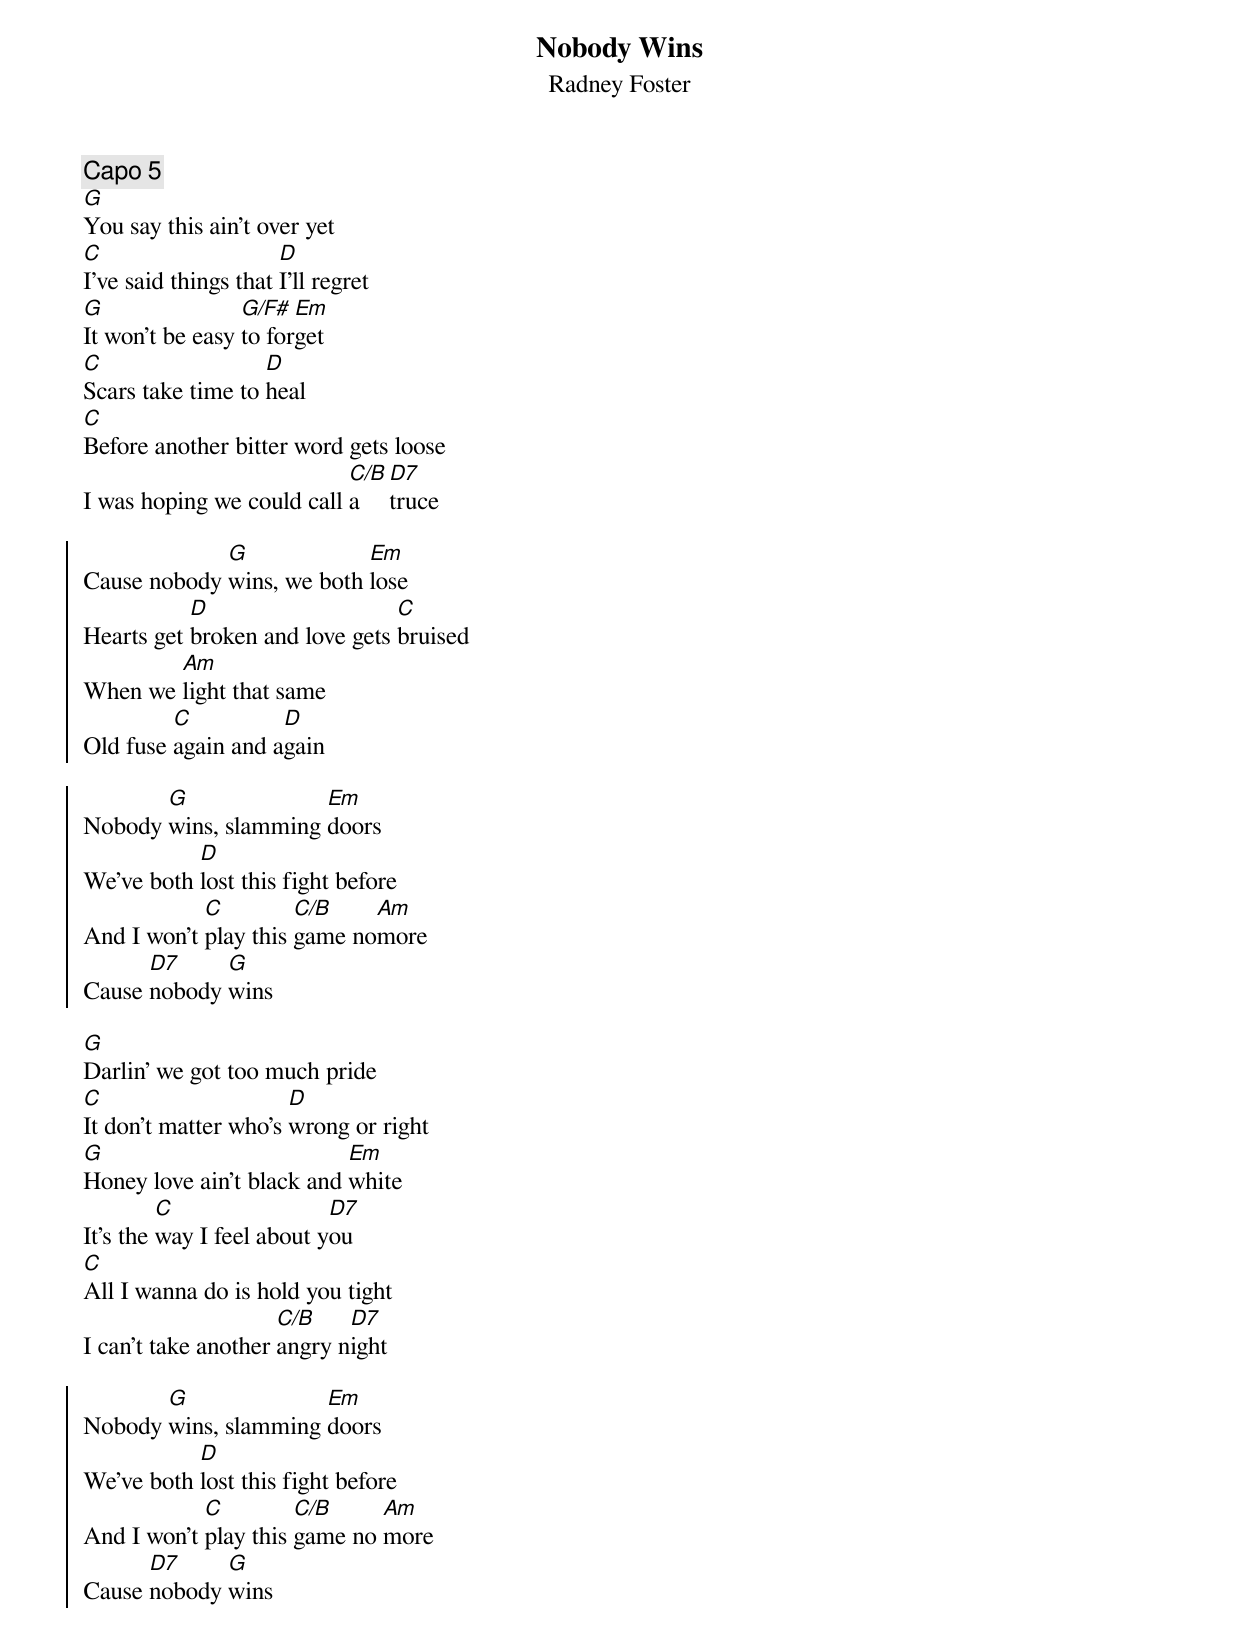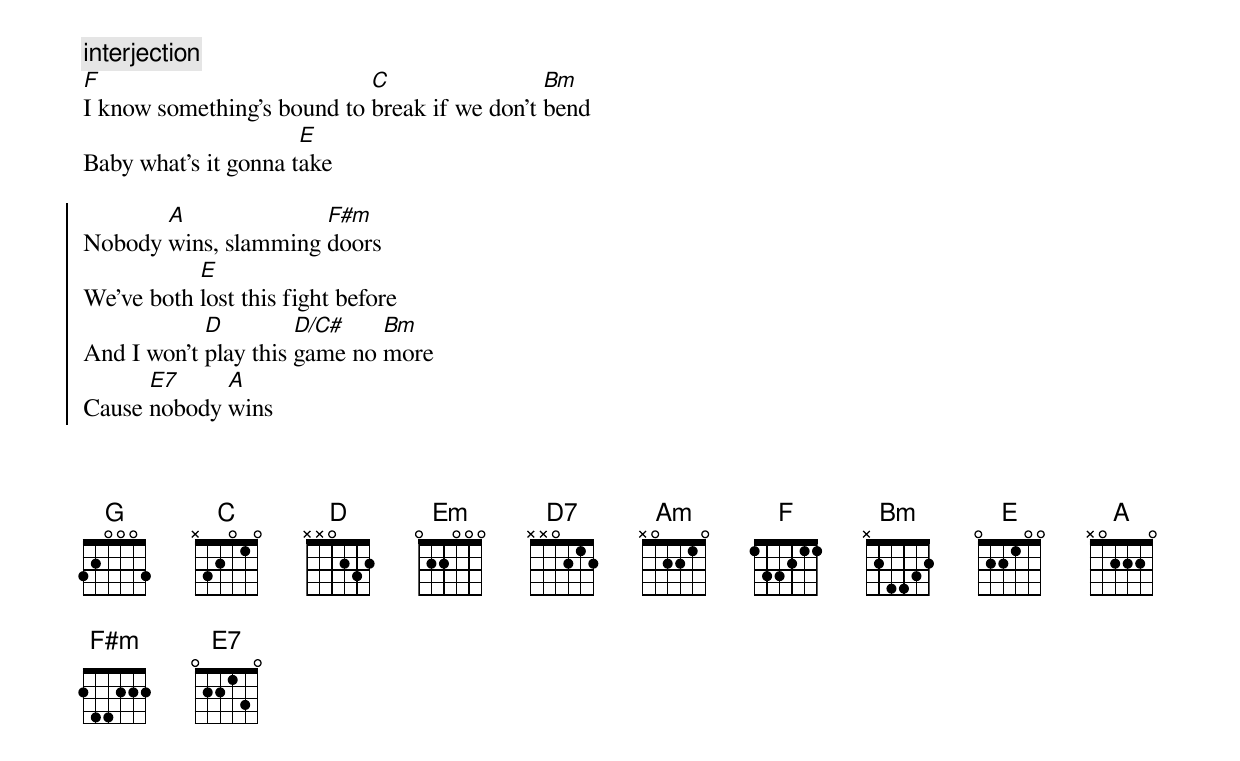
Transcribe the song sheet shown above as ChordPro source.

{title: Nobody Wins}
{subtitle: Radney Foster}
{c: Capo 5}
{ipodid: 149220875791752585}
[G]You say this ain't over yet
[C]I've said things that [D]I'll regret
[G]It won't be easy [G/F#]to for[Em]get
[C]Scars take time to [D]heal
[C]Before another bitter word gets loose
I was hoping we could call [C/B]a [D7]truce

{soc}
Cause nobody [G]wins, we both [Em]lose
Hearts get [D]broken and love gets [C]bruised
When we [Am]light that same
Old fuse [C]again and a[D]gain

Nobody [G]wins, slamming [Em]doors
We’ve both [D]lost this fight before
And I won’t [C]play this [C/B]game no[Am]more
Cause [D7]nobody [G]wins
{eoc}

[G]Darlin' we got too much pride
[C]It don't matter who's [D]wrong or right
[G]Honey love ain't black and [Em]white
It's the [C]way I feel about y[D7]ou
[C]All I wanna do is hold you tight
I can't take another [C/B]angry n[D7]ight

{soc}
Nobody [G]wins, slamming [Em]doors
We’ve both [D]lost this fight before
And I won’t [C]play this [C/B]game no [Am]more
Cause [D7]nobody [G]wins
{eoc}

{c: interjection}
[F]I know something's bound to [C]break if we don't [Bm]bend
Baby what's it gonna t[E]ake

{soc}
Nobody [A]wins, slamming [F#m]doors
We’ve both [E]lost this fight before
And I won’t [D]play this [D/C#]game no [Bm]more
Cause [E7]nobody [A]wins
{eoc}


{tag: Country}
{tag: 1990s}

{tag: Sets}
